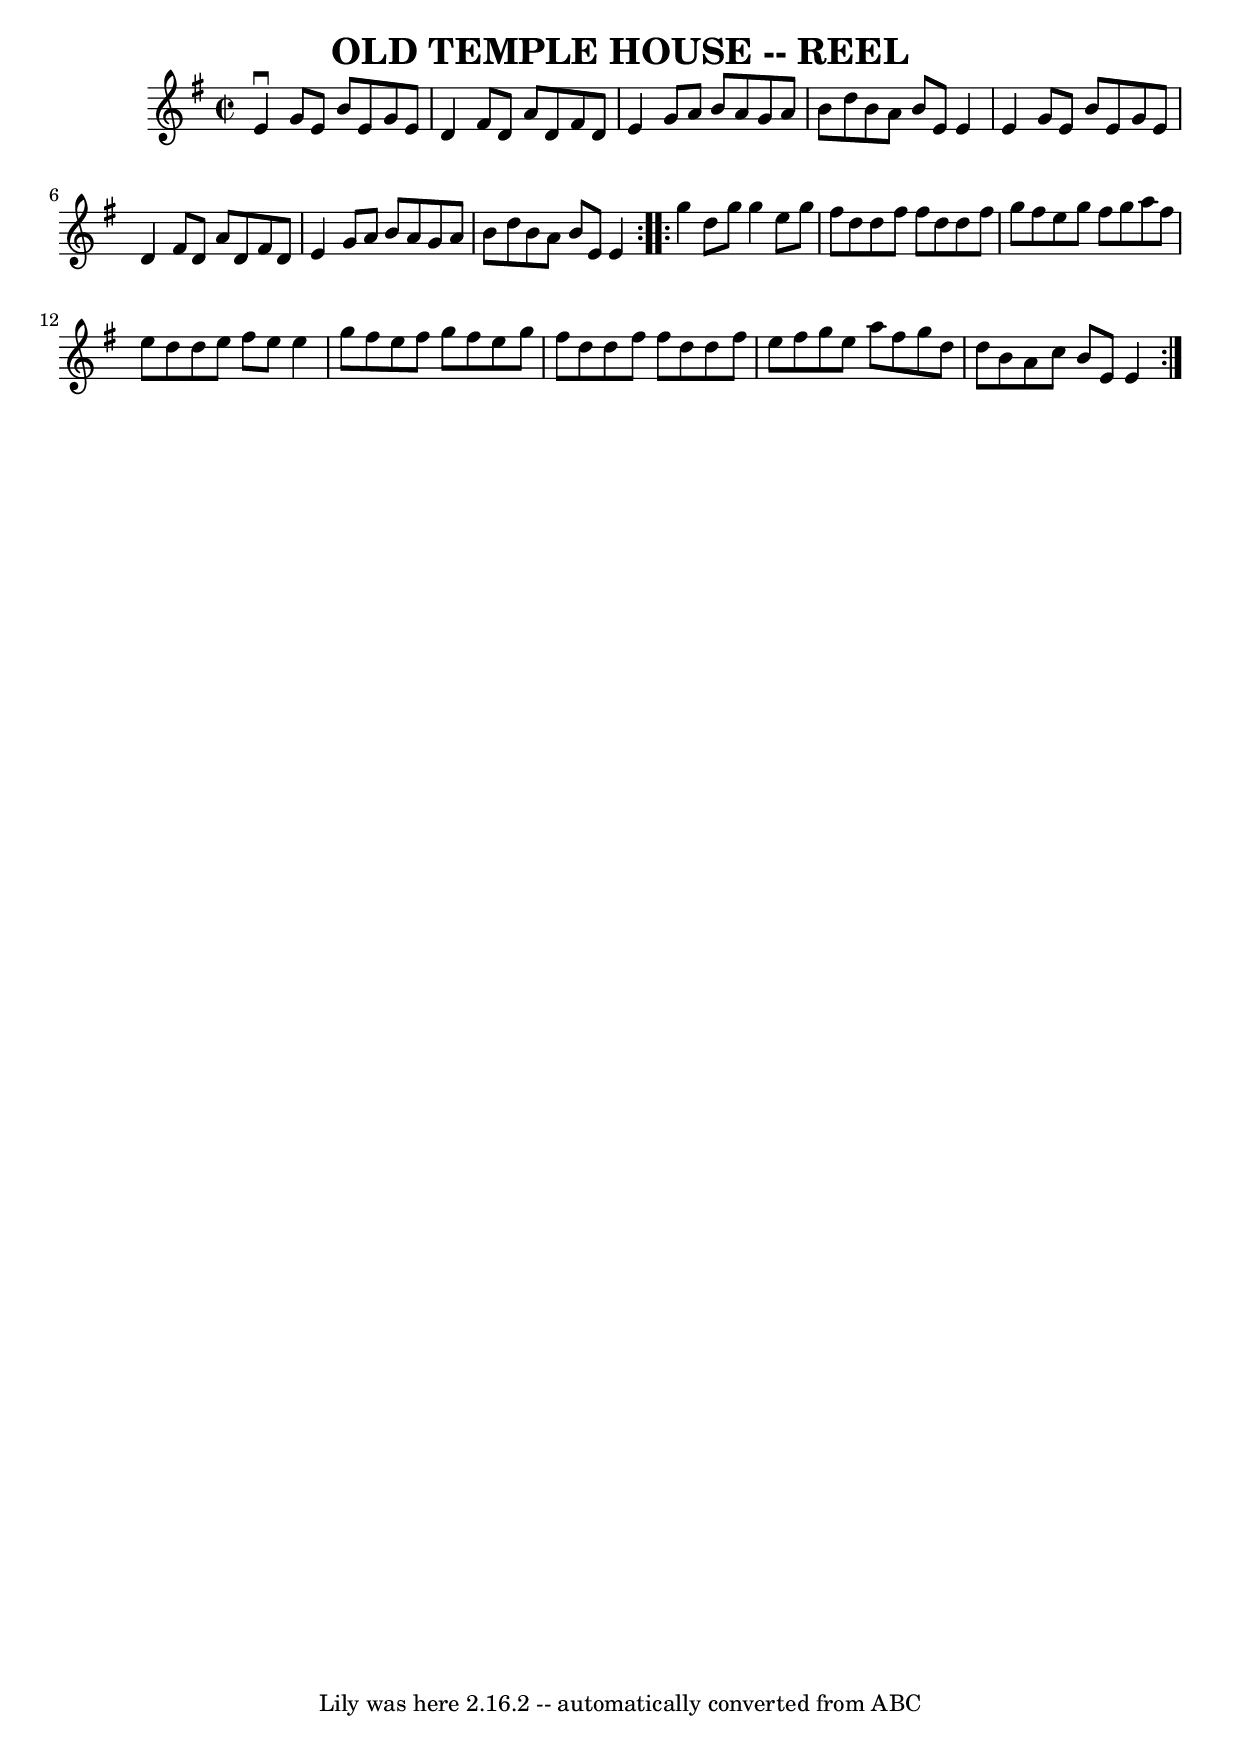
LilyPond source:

\version "2.16.2"
\include "Mammoth.ily"
\header {
  %% book = "Ryan's Mammoth Collection of Fiddle Tunes"
  crossRefNumber = "1"
  footnotes = ""
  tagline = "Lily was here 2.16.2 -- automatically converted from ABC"
  title = "OLD TEMPLE HOUSE -- REEL"

}
voicedefault =  {



  \repeat volta 2 {

    \override Staff.TimeSignature #'style = #'C
    \time 2/2 
    \key e \minor
    e'4^\downbow g'8 e'8 b'8 e'8 g'8    
    e'8    |
    d'4 fis'8 d'8 a'8 d'8 fis'8 d'8    |
    
    e'4 g'8 a'8 b'8 a'8 g'8 a'8    |
    b'8 d''8    
    b'8 a'8 b'8 e'8 e'4        |
    e'4 g'8 e'8 b'8    
    e'8 g'8 e'8    |
    d'4 fis'8 d'8 a'8 d'8 fis'8    
    d'8    |
    e'4 g'8 a'8 b'8 a'8 g'8 a'8    |
    
    b'8 d''8 b'8 a'8 b'8 e'8 e'4    
  }     
  \repeat volta 2 {
    
    g''4 d''8 g''8 g''4 e''8 g''8    |
    fis''8 d''8    
    d''8 fis''8 fis''8 d''8 d''8 fis''8    |
    g''8 fis''8 
    e''8 g''8 fis''8 g''8 a''8 fis''8    |
    e''8 d''8  
    d''8 e''8 fis''8 e''8 e''4        |
    g''8 fis''8    
    e''8 fis''8 g''8 fis''8 e''8 g''8    |
    fis''8 d''8   
    d''8 fis''8 fis''8 d''8 d''8 fis''8    |
    e''8    
    fis''8 g''8 e''8 a''8 fis''8 g''8 d''8    |
    d''8    
    b'8 a'8 c''8 b'8 e'8 e'4    
  }   

}

\score{
  <<

    \context Staff="default"
    {
      \voicedefault 
      
    }

  >>
  \layout {
    
  }
  \midi {
  }

}
